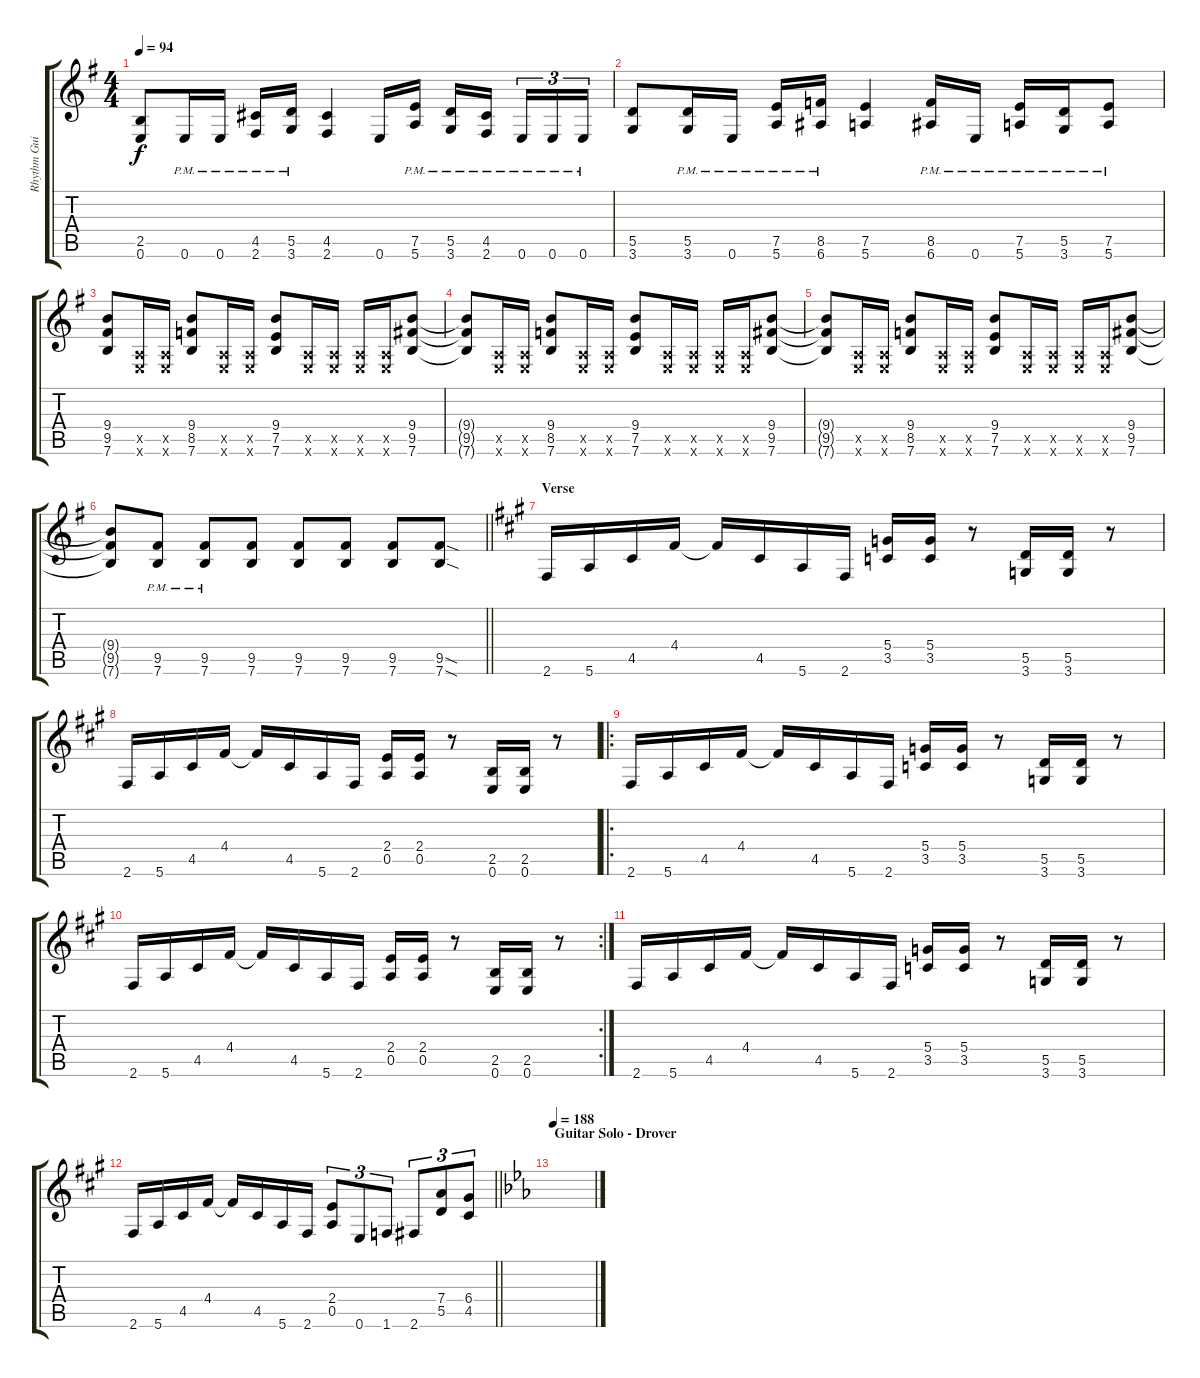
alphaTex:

\track ("Rhythm Guitar(G.Drover)" "Rhythm Gui") {instrument distortionguitar}
\staff {score tabs}
\tuning (E4 B3 G3 D3 A2 E2) {hide}
\ts (4 4)
\tempo 94
\clef g2
\ks g
(2.5 0.6).8{dy f} 0.6{pm}.16 0.6{pm}.16 (4.5{pm} 2.6{pm}).16 (5.5{pm} 3.6{pm}).16 (4.5 2.6).4 0.6.16 (7.5{pm} 5.6{pm}).16 (5.5{pm} 3.6{pm}).16 (4.5{pm} 2.6{pm}).16{beam splitsecondary} 0.6{pm}.16{tu (3 2)} 0.6{pm}.16{tu (3 2)} 0.6{pm}.16{tu (3 2)} |
(5.5 3.6).8 (5.5{pm} 3.6{pm}).16 0.6{pm}.16 (7.5{pm} 5.6{pm}).16 (8.5{pm} 6.6{pm}).16 (7.5 5.6).4 (8.5{pm} 6.6{pm}).16 0.6{pm}.16 (7.5{pm} 5.6{pm}).16 (5.5{pm} 3.6{pm}).16 (7.5{pm} 5.6{pm}).8 |
(9.4 9.5 7.6).8 (0.5{x} 0.6{x}).16 (0.5{x} 0.6{x}).16 (9.4 8.5 7.6).8 (0.5{x} 0.6{x}).16 (0.5{x} 0.6{x}).16 (9.4 7.5 7.6).8 (0.5{x} 0.6{x}).16 (0.5{x} 0.6{x}).16 (0.5{x} 0.6{x}).16 (0.5{x} 0.6{x}).16 (9.4 9.5 7.6).8 |
(9.4{t} 9.5{t} 7.6{t}).8 (0.5{x} 0.6{x}).16 (0.5{x} 0.6{x}).16 (9.4 8.5 7.6).8 (0.5{x} 0.6{x}).16 (0.5{x} 0.6{x}).16 (9.4 7.5 7.6).8 (0.5{x} 0.6{x}).16 (0.5{x} 0.6{x}).16 (0.5{x} 0.6{x}).16 (0.5{x} 0.6{x}).16 (9.4 9.5 7.6).8 |
(9.4{t} 9.5{t} 7.6{t}).8 (0.5{x} 0.6{x}).16 (0.5{x} 0.6{x}).16 (9.4 8.5 7.6).8 (0.5{x} 0.6{x}).16 (0.5{x} 0.6{x}).16 (9.4 7.5 7.6).8 (0.5{x} 0.6{x}).16 (0.5{x} 0.6{x}).16 (0.5{x} 0.6{x}).16 (0.5{x} 0.6{x}).16 (9.4 9.5 7.6).8 |
\barLineRight lightlight
(9.4{t} 9.5{t} 7.6{t}).8 (9.5{pm} 7.6{pm}).8 (9.5{pm} 7.6{pm}).8 (9.5 7.6).8 (9.5 7.6).8 (9.5 7.6).8 (9.5 7.6).8 (9.5{sod} 7.6{sod}).8 |
\section ("" "Verse")
\ks a
2.6.16 5.6.16 4.5.16 4.4.16 4.4{t}.16 4.5.16 5.6.16 2.6.16 (5.4 3.5).16 (5.4 3.5).16 r.8 (5.5 3.6).16 (5.5 3.6).16 r.8 |
2.6.16 5.6.16 4.5.16 4.4.16 4.4{t}.16 4.5.16 5.6.16 2.6.16 (2.4 0.5).16 (2.4 0.5).16 r.8 (2.5 0.6).16 (2.5 0.6).16 r.8 |
\ro
2.6.16 5.6.16 4.5.16 4.4.16 4.4{t}.16 4.5.16 5.6.16 2.6.16 (5.4 3.5).16 (5.4 3.5).16 r.8 (5.5 3.6).16 (5.5 3.6).16 r.8 |
\rc 2
2.6.16 5.6.16 4.5.16 4.4.16 4.4{t}.16 4.5.16 5.6.16 2.6.16 (2.4 0.5).16 (2.4 0.5).16 r.8 (2.5 0.6).16 (2.5 0.6).16 r.8 |
2.6.16 5.6.16 4.5.16 4.4.16 4.4{t}.16 4.5.16 5.6.16 2.6.16 (5.4 3.5).16 (5.4 3.5).16 r.8 (5.5 3.6).16 (5.5 3.6).16 r.8 |
\barLineRight lightlight
2.6.16 5.6.16 4.5.16 4.4.16 4.4{t}.16 4.5.16 5.6.16 2.6.16 (2.4 0.5).8{tu (3 2)} 0.6.8{tu (3 2)} 1.6.8{tu (3 2)} 2.6.8{tu (3 2)} (7.4 5.5).8{tu (3 2)} (6.4 4.5).8{tu (3 2)} |
\section ("" "Guitar Solo - Drover")
\tempo 188
\ks eb
